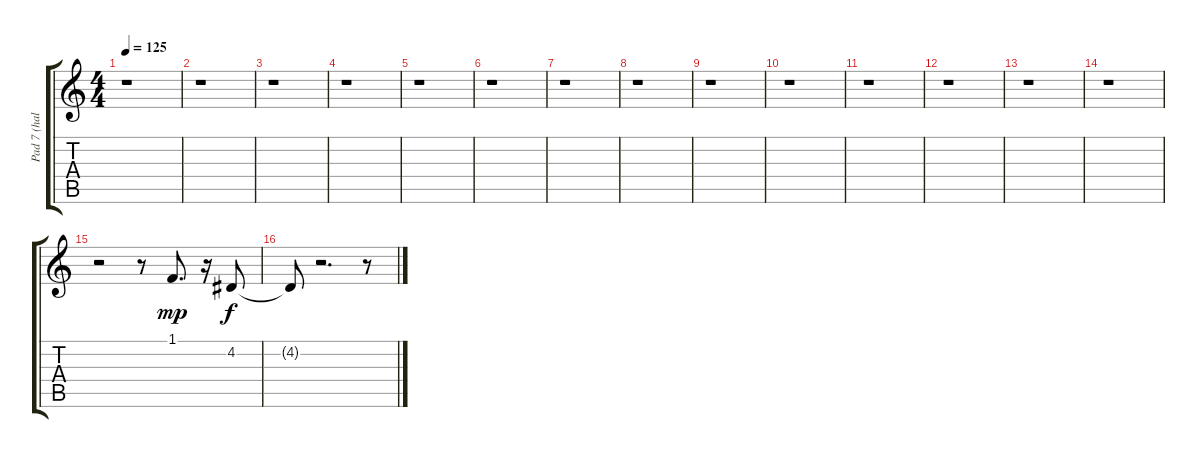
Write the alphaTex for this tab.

\track ("Pad 7 (halo)" "Pad 7 (hal") {instrument pad7halo}
\staff {score tabs}
\tuning (E4 B3 G3 D3 A2 E2) {hide}
\ts (4 4)
\tempo 125
\clef g2
\ks c
r.1{dy f} |
r.1 |
r.1 |
r.1 |
r.1 |
r.1 |
r.1 |
r.1 |
r.1 |
r.1 |
r.1 |
r.1 |
r.1 |
r.1 |
r.2 r.8 1.1.8{d dy mp} r.16 4.2.8{dy f} |
4.2{t}.8 r.2{d} r.8
